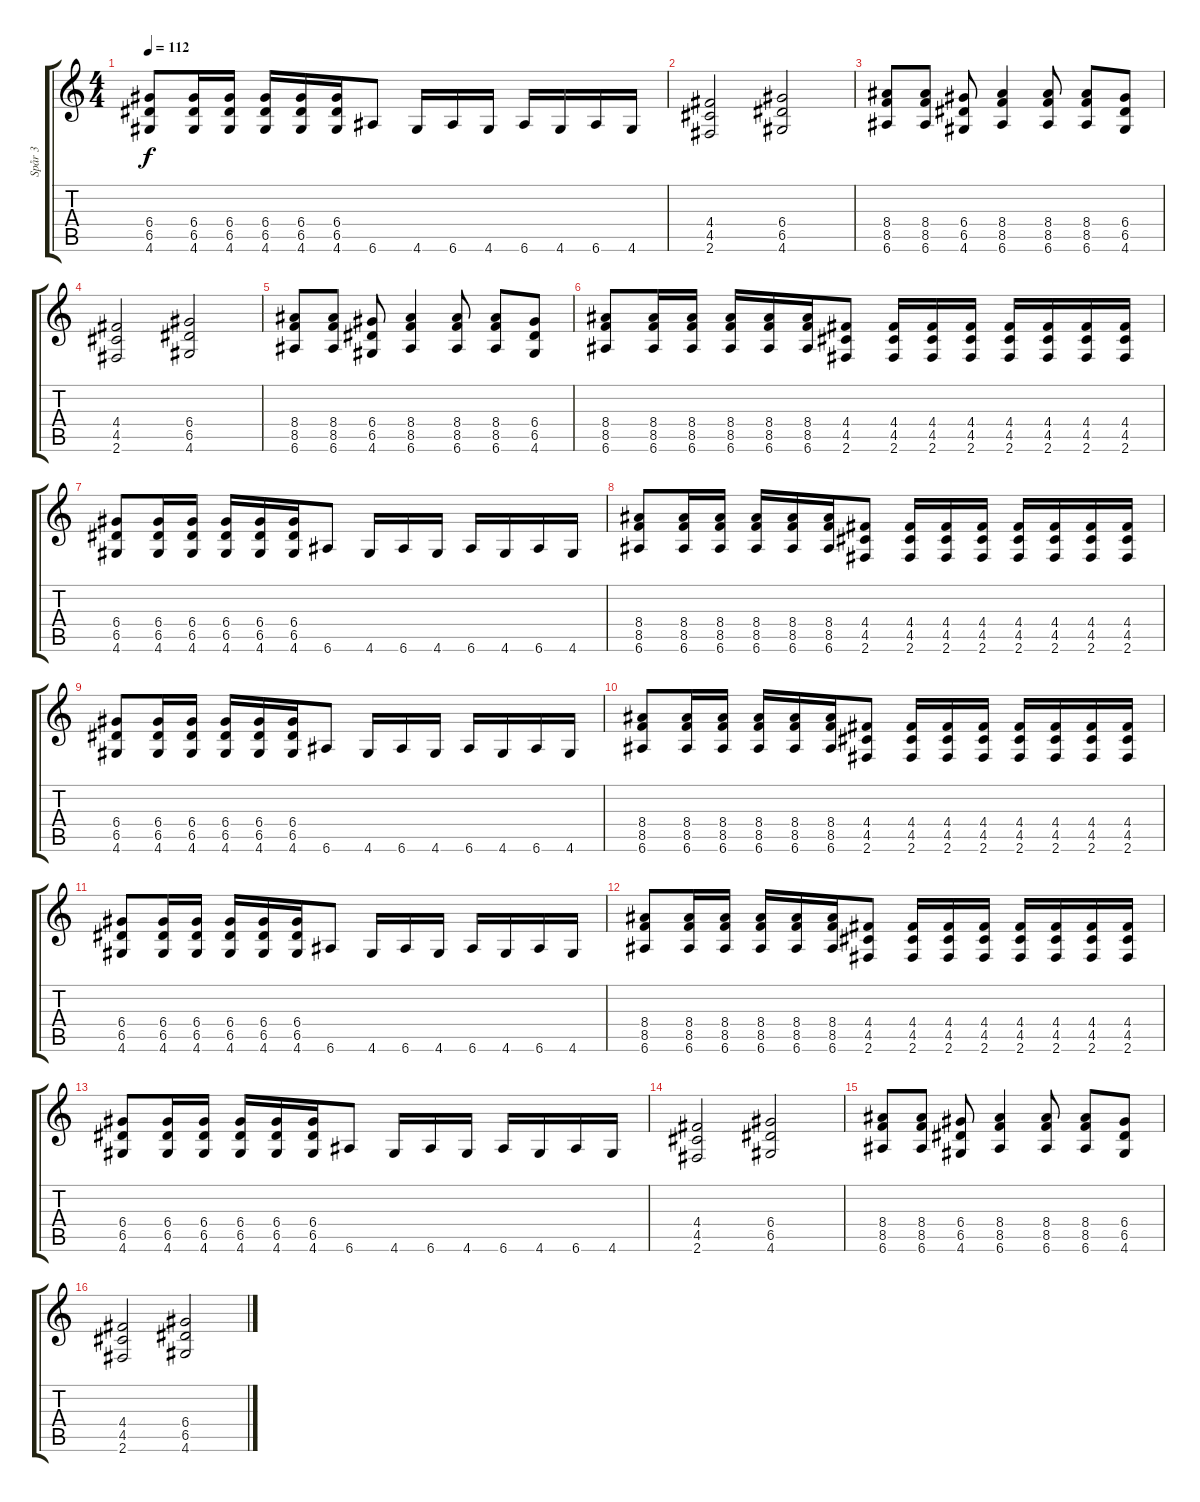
\track ("Spår 3" "Spår 3") {instrument overdrivenguitar}
\staff {score tabs}
\tuning (E4 B3 G3 D3 A2 E2) {hide}
\ts (4 4)
\tempo 112
\clef g2
\ks c
(6.4 6.5 4.6).8{dy f} (6.4 6.5 4.6).16 (6.4 6.5 4.6).16 (6.4 6.5 4.6).16 (6.4 6.5 4.6).16 (6.4 6.5 4.6).16 6.6.8 4.6.16 6.6.16 4.6.16 6.6.16 4.6.16 6.6.16 4.6.16 |
(4.4 4.5 2.6).2 (6.4 6.5 4.6).2 |
(8.4 8.5 6.6).8 (8.4 8.5 6.6).8 (6.4 6.5 4.6).8 (8.4 8.5 6.6).4 (8.4 8.5 6.6).8 (8.4 8.5 6.6).8 (6.4 6.5 4.6).8 |
(4.4 4.5 2.6).2 (6.4 6.5 4.6).2 |
(8.4 8.5 6.6).8 (8.4 8.5 6.6).8 (6.4 6.5 4.6).8 (8.4 8.5 6.6).4 (8.4 8.5 6.6).8 (8.4 8.5 6.6).8 (6.4 6.5 4.6).8 |
(8.4 8.5 6.6).8 (8.4 8.5 6.6).16 (8.4 8.5 6.6).16 (8.4 8.5 6.6).16 (8.4 8.5 6.6).16 (8.4 8.5 6.6).16 (4.4 4.5 2.6).8 (4.4 4.5 2.6).16 (4.4 4.5 2.6).16 (4.4 4.5 2.6).16 (4.4 4.5 2.6).16 (4.4 4.5 2.6).16 (4.4 4.5 2.6).16 (4.4 4.5 2.6).16 |
(6.4 6.5 4.6).8 (6.4 6.5 4.6).16 (6.4 6.5 4.6).16 (6.4 6.5 4.6).16 (6.4 6.5 4.6).16 (6.4 6.5 4.6).16 6.6.8 4.6.16 6.6.16 4.6.16 6.6.16 4.6.16 6.6.16 4.6.16 |
(8.4 8.5 6.6).8 (8.4 8.5 6.6).16 (8.4 8.5 6.6).16 (8.4 8.5 6.6).16 (8.4 8.5 6.6).16 (8.4 8.5 6.6).16 (4.4 4.5 2.6).8 (4.4 4.5 2.6).16 (4.4 4.5 2.6).16 (4.4 4.5 2.6).16 (4.4 4.5 2.6).16 (4.4 4.5 2.6).16 (4.4 4.5 2.6).16 (4.4 4.5 2.6).16 |
(6.4 6.5 4.6).8 (6.4 6.5 4.6).16 (6.4 6.5 4.6).16 (6.4 6.5 4.6).16 (6.4 6.5 4.6).16 (6.4 6.5 4.6).16 6.6.8 4.6.16 6.6.16 4.6.16 6.6.16 4.6.16 6.6.16 4.6.16 |
(8.4 8.5 6.6).8 (8.4 8.5 6.6).16 (8.4 8.5 6.6).16 (8.4 8.5 6.6).16 (8.4 8.5 6.6).16 (8.4 8.5 6.6).16 (4.4 4.5 2.6).8 (4.4 4.5 2.6).16 (4.4 4.5 2.6).16 (4.4 4.5 2.6).16 (4.4 4.5 2.6).16 (4.4 4.5 2.6).16 (4.4 4.5 2.6).16 (4.4 4.5 2.6).16 |
(6.4 6.5 4.6).8 (6.4 6.5 4.6).16 (6.4 6.5 4.6).16 (6.4 6.5 4.6).16 (6.4 6.5 4.6).16 (6.4 6.5 4.6).16 6.6.8 4.6.16 6.6.16 4.6.16 6.6.16 4.6.16 6.6.16 4.6.16 |
(8.4 8.5 6.6).8 (8.4 8.5 6.6).16 (8.4 8.5 6.6).16 (8.4 8.5 6.6).16 (8.4 8.5 6.6).16 (8.4 8.5 6.6).16 (4.4 4.5 2.6).8 (4.4 4.5 2.6).16 (4.4 4.5 2.6).16 (4.4 4.5 2.6).16 (4.4 4.5 2.6).16 (4.4 4.5 2.6).16 (4.4 4.5 2.6).16 (4.4 4.5 2.6).16 |
(6.4 6.5 4.6).8 (6.4 6.5 4.6).16 (6.4 6.5 4.6).16 (6.4 6.5 4.6).16 (6.4 6.5 4.6).16 (6.4 6.5 4.6).16 6.6.8 4.6.16 6.6.16 4.6.16 6.6.16 4.6.16 6.6.16 4.6.16 |
(4.4 4.5 2.6).2 (6.4 6.5 4.6).2 |
(8.4 8.5 6.6).8 (8.4 8.5 6.6).8 (6.4 6.5 4.6).8 (8.4 8.5 6.6).4 (8.4 8.5 6.6).8 (8.4 8.5 6.6).8 (6.4 6.5 4.6).8 |
(4.4 4.5 2.6).2 (6.4 6.5 4.6).2
